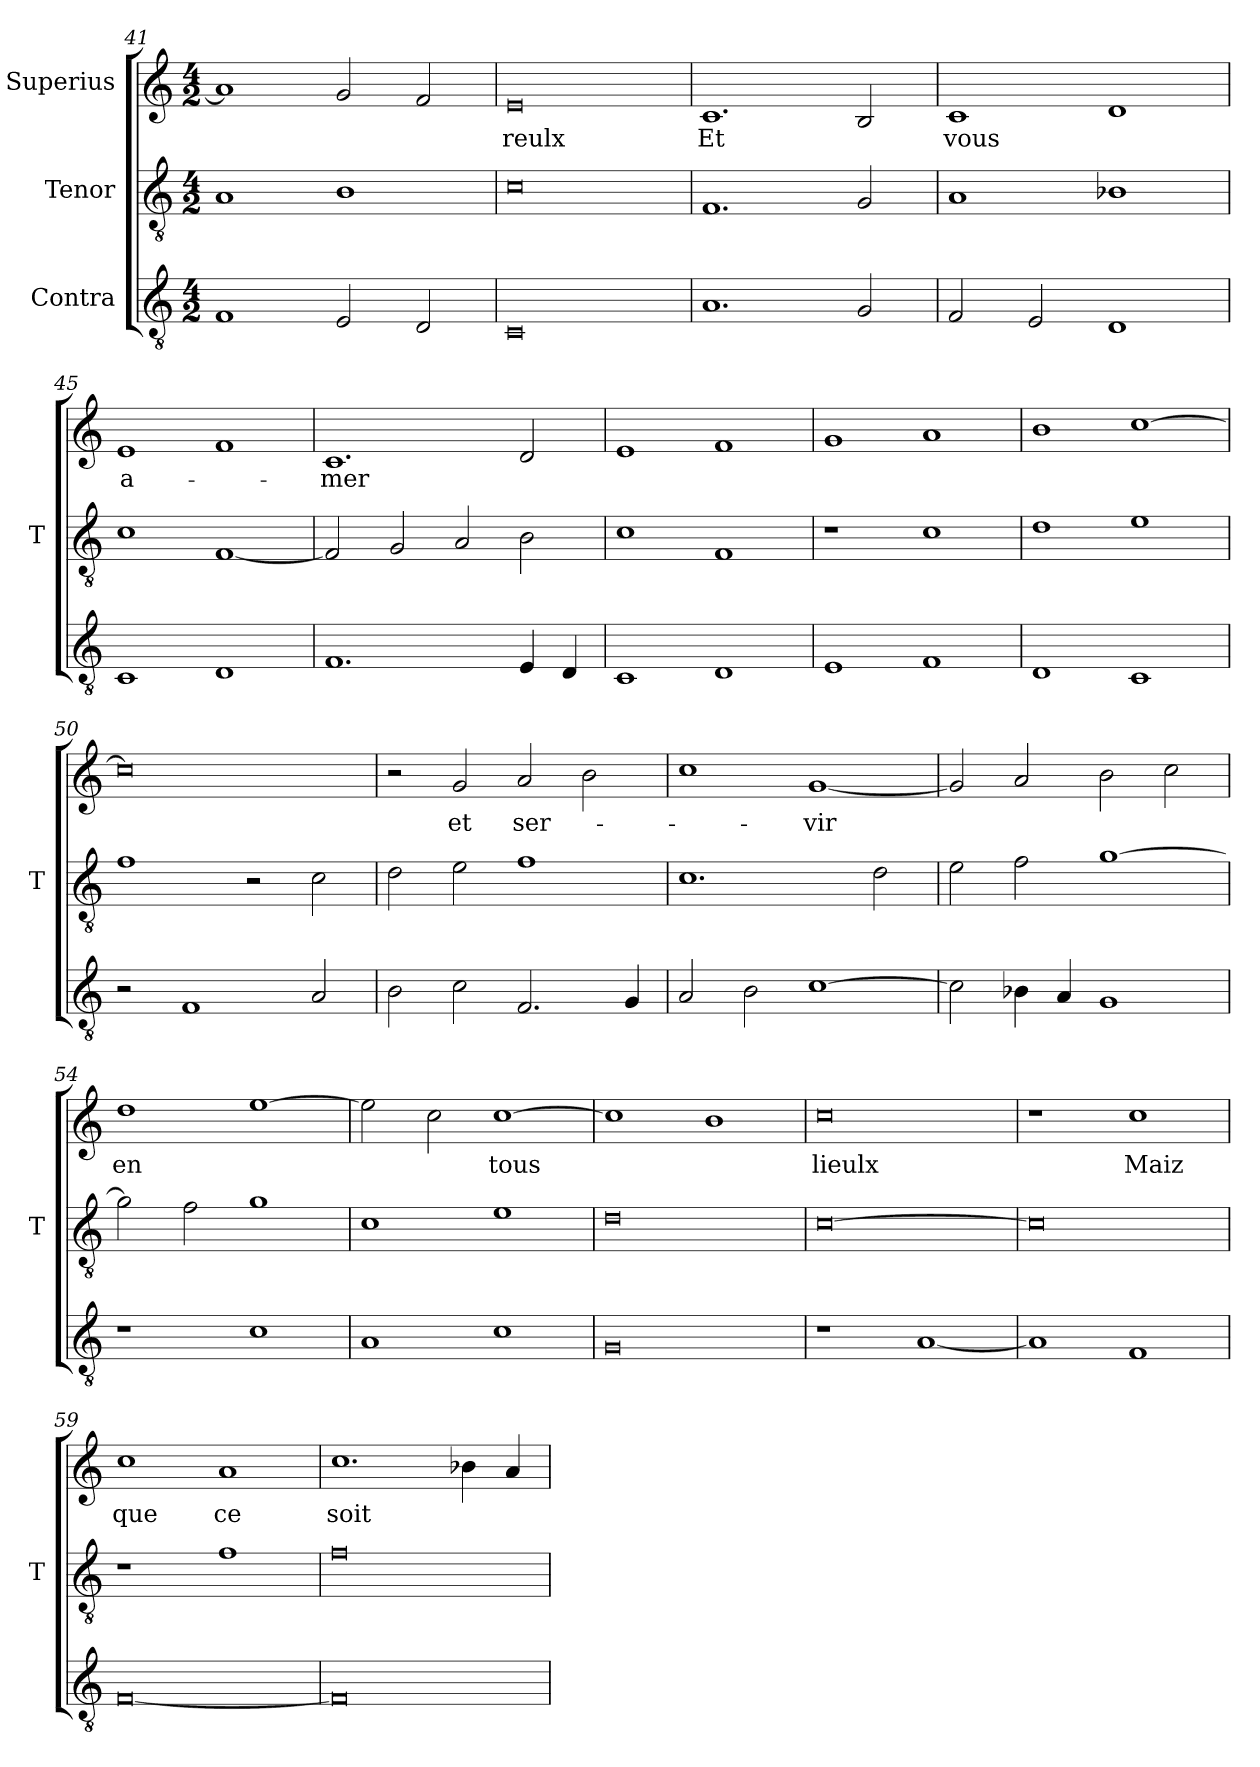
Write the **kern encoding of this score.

**kern	**kern	**kern	**text
*part3	*part2	*part1	*part1
*staff3	*staff2	*staff1	*staff1
*I"Contra	*I"Tenor	*I"Superius	*
*	*I'T	*	*
*clefGv2	*clefGv2	*clefG2	*
*M4/2	*M4/2	*M4/2	*
=41	=41	=41	=41
1F	1A	1a]	.
2E	1B	2g	.
2D	.	2f	.
=42	=42	=42	=42
0C	0c	0e	-reulx
=43	=43	=43	=43
1.A	1.F	1.c	-Et
2G	2G	2B	.
=44	=44	=44	=44
2F	1A	1c	-vous
2E	.	.	.
1D	1B-X	1d	.
=45	=45	=45	=45
1C	1c	1e	a-
1D	[1F	1f	.
=46	=46	=46	=46
1.F	2F]	1.c	-mer
.	2G	.	.
.	2A	.	.
4E	2B	2d	.
4D	.	.	.
=47	=47	=47	=47
1C	1c	1e	.
1D	1F	1f	.
=48	=48	=48	=48
1E	1r	1g	.
1F	1c	1a	.
=49	=49	=49	=49
1D	1d	1b	.
1C	1e	[1cc	.
=50	=50	=50	=50
2r	1f	0cc]	.
1F	.	.	.
.	2r	.	.
2A	2c	.	.
=51	=51	=51	=51
2B	2d	2r	.
2c	2e	2g	-et
2.F	1f	2a	ser-
.	.	2b	.
4G	.	.	.
=52	=52	=52	=52
2A	1.c	1cc	.
2B	.	.	.
[1c	.	[1g	-vir
.	2d	.	.
=53	=53	=53	=53
2c]	2e	2g]	.
4B-X	2f	2a	.
4A	.	.	.
1G	[1g	2b	.
.	.	2cc	.
=54	=54	=54	=54
1r	2g]	1dd	-en
.	2f	.	.
1c	1g	[1ee	.
=55	=55	=55	=55
1A	1c	2ee]	.
.	.	2cc	.
1c	1e	[1cc	-tous
=56	=56	=56	=56
0G	0d	1cc]	.
.	.	1b	.
=57	=57	=57	=57
1r	[0c	0cc	-lieulx
[1A	.	.	.
=58	=58	=58	=58
1A]	0c]	1r	.
1F	.	1cc	-Maiz
=59	=59	=59	=59
[0F	1r	1cc	-que
.	1f	1a	-ce
=60	=60	=60	=60
0F]	0f	1.cc	-soit
.	.	4b-X	.
.	.	4a	.
=	=	=	=
*-	*-	*-	*-
